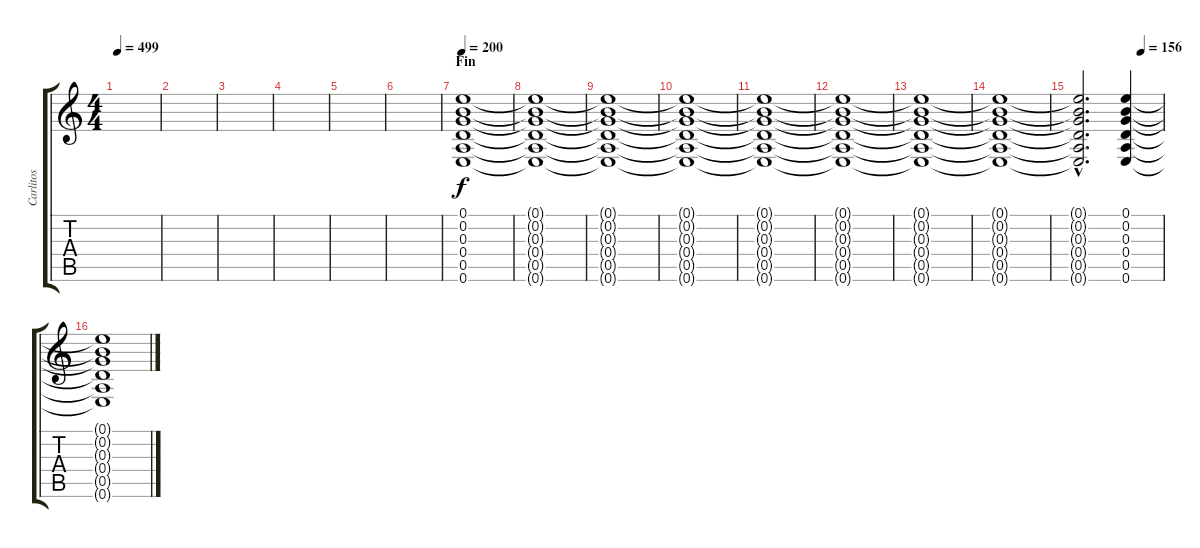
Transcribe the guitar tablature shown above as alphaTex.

\track ("Carlitos" "Carlitos") {instrument distortionguitar}
\staff {score tabs}
\tuning (E4 B3 G3 D3 A2 E2) {hide}
\ts (4 4)
\tempo 499
\clef g2
\ks c
|
|
|
|
|
|
\section ("" "Fin")
\tempo 200
(0.1 0.2 0.3 0.4 0.5 0.6).1 |
(0.1{t} 0.2{t} 0.3{t} 0.4{t} 0.5{t} 0.6{t}).1 |
(0.1{t} 0.2{t} 0.3{t} 0.4{t} 0.5{t} 0.6{t}).1 |
(0.1{t} 0.2{t} 0.3{t} 0.4{t} 0.5{t} 0.6{t}).1 |
(0.1{t} 0.2{t} 0.3{t} 0.4{t} 0.5{t} 0.6{t}).1 |
(0.1{t} 0.2{t} 0.3{t} 0.4{t} 0.5{t} 0.6{t}).1 |
(0.1{t} 0.2{t} 0.3{t} 0.4{t} 0.5{t} 0.6{t}).1 |
(0.1{t} 0.2{t} 0.3{t} 0.4{t} 0.5{t} 0.6{t}).1 |
\tempo (156 0.75)
(0.1{hac t} 0.2{hac t} 0.3{hac t} 0.4{hac t} 0.5{hac t} 0.6{hac t}).2{d} (0.1 0.2 0.3 0.4 0.5 0.6).4{volume 0} |
(0.1{t} 0.2{t} 0.3{t} 0.4{t} 0.5{t} 0.6{t}).1
